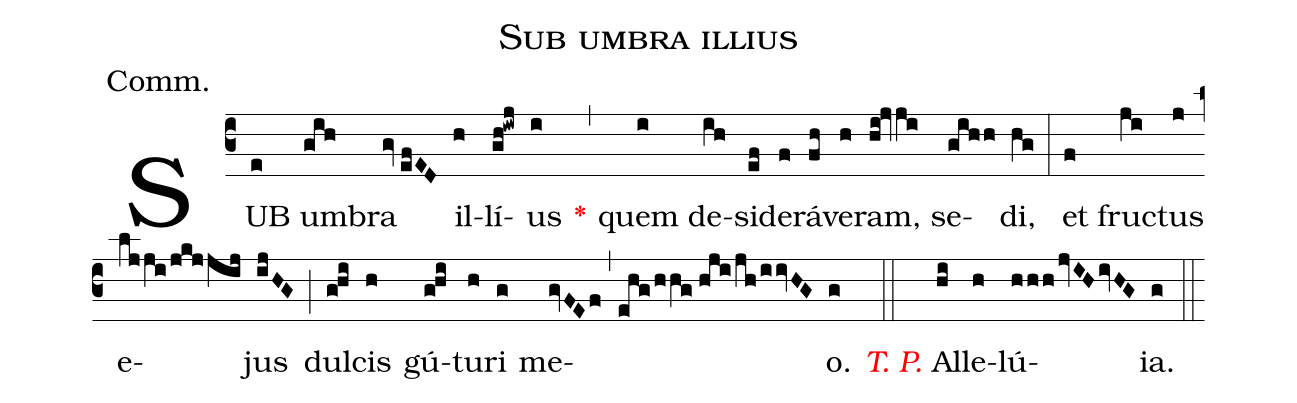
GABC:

name:Sub umbra illius;
annotation:Comm.;
mode:IV.;
office-part:Communion;
%%
(c3) SUB(e) um(gih)bra(gv//efED) il(h)lí(gh!iwj)us(i) <v>\red{*}</v>(,) quem(i) de(ih)si(ef)de(f)rá(fh)ve(h)ram,(hi!jvji) se(gihh)di,(hg) (:) et(f) fru(ji)ctus(j) e(ljji/jkjjij)jus(ijHG) (;) dul(g!hi)cis(h) gú(g!hi)tu(h)ri(g) me(gvFEf,ehg/hhg//hji/jh/iivHG)o.(g) (::) <v>\redit{T. P.}</v> Al(hi)le(h)lú(hhh/jvIH/ivHG)ia.(g) (::)
